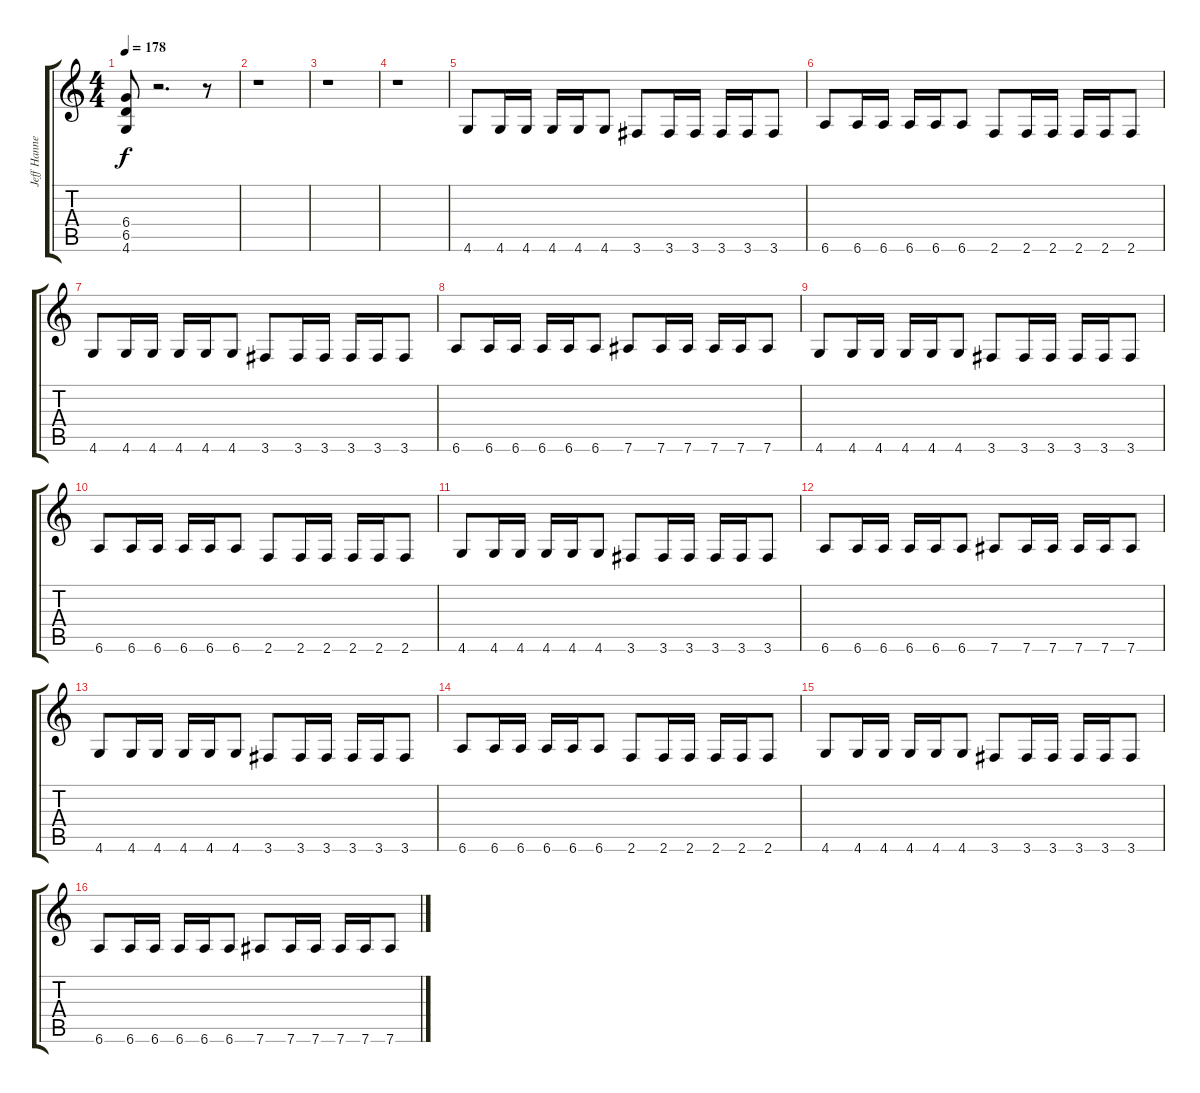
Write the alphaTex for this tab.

\track ("Jeff Hanneman" "Jeff Hanne") {instrument overdrivenguitar}
\staff {score tabs}
\tuning (Eb4 Bb3 Gb3 Db3 Ab2 Eb2) {hide}
\ts (4 4)
\tempo 178
\tempo 240
\tempo 178
\clef g2
\ks c
(6.4 6.5 4.6).8{dy f instrument overdrivenguitar} r.2{d} r.8 |
r.1 |
r.1 |
r.1 |
4.6.8 4.6.16 4.6.16 4.6.16 4.6.16 4.6.8 3.6.8 3.6.16 3.6.16 3.6.16 3.6.16 3.6.8 |
6.6.8 6.6.16 6.6.16 6.6.16 6.6.16 6.6.8 2.6.8 2.6.16 2.6.16 2.6.16 2.6.16 2.6.8 |
4.6.8 4.6.16 4.6.16 4.6.16 4.6.16 4.6.8 3.6.8 3.6.16 3.6.16 3.6.16 3.6.16 3.6.8 |
6.6.8 6.6.16 6.6.16 6.6.16 6.6.16 6.6.8 7.6.8 7.6.16 7.6.16 7.6.16 7.6.16 7.6.8 |
4.6.8 4.6.16 4.6.16 4.6.16 4.6.16 4.6.8 3.6.8 3.6.16 3.6.16 3.6.16 3.6.16 3.6.8 |
6.6.8 6.6.16 6.6.16 6.6.16 6.6.16 6.6.8 2.6.8 2.6.16 2.6.16 2.6.16 2.6.16 2.6.8 |
4.6.8 4.6.16 4.6.16 4.6.16 4.6.16 4.6.8 3.6.8 3.6.16 3.6.16 3.6.16 3.6.16 3.6.8 |
6.6.8 6.6.16 6.6.16 6.6.16 6.6.16 6.6.8 7.6.8 7.6.16 7.6.16 7.6.16 7.6.16 7.6.8 |
4.6.8 4.6.16 4.6.16 4.6.16 4.6.16 4.6.8 3.6.8 3.6.16 3.6.16 3.6.16 3.6.16 3.6.8 |
6.6.8 6.6.16 6.6.16 6.6.16 6.6.16 6.6.8 2.6.8 2.6.16 2.6.16 2.6.16 2.6.16 2.6.8 |
4.6.8 4.6.16 4.6.16 4.6.16 4.6.16 4.6.8 3.6.8 3.6.16 3.6.16 3.6.16 3.6.16 3.6.8 |
6.6.8 6.6.16 6.6.16 6.6.16 6.6.16 6.6.8 7.6.8 7.6.16 7.6.16 7.6.16 7.6.16 7.6.8
